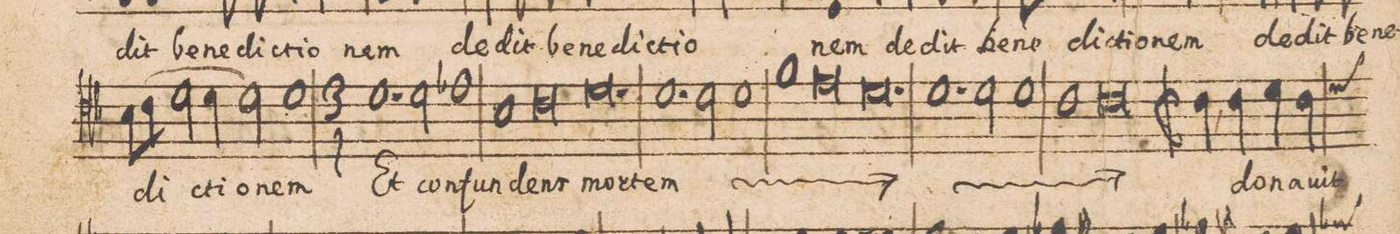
**kern	**text	**text
*I"ALTVS.	*	*
*clefC4	*	*
*k[b-]	*	*
*met(c|)	*	*
*M2/1	*	*
8B-\L	.	.
(>8c\J	-di-	.
2d\	.	.
=54-	=54-	=54-
4d\	-cti-	.
2d\)	-o-	.
1d	-nem	.
=55-	=55-	=55-
*M3/1	*	*
1.d	Et	.
2d\	con-	.
1e-X	-fun-	.
=56-	=56-	=56-
1B-	-dens	.
0c	mor-	.
=57-	=57-	=57-
0.d	-tem	.
=58-	=58-	=58-
*	*ij	*
1.d	Et	.
2d\	con-	.
1d	-fun-	.
=59-	=59-	=59-
1f	-dens	.
0eny	mor-	.
=60-	=60-	=60-
0.d	-tem	.
=61-	=61-	=61-
1.d	Et	.
2d\	con-	.
1d	-fun-	.
=62-	=62-	=62-
1c	-dens	.
0c	mor-	.
=63-	=63-	=63-
*M2/1	*	*
*met(c|)	*	*
*mmet(c|)	*	*
4c,\	-tem	.
*	*Xij	*
4c\	do-	.
4d\	-na-	.
*custos:d	*	*
4c\	-uit	.
*-	*-	*-
